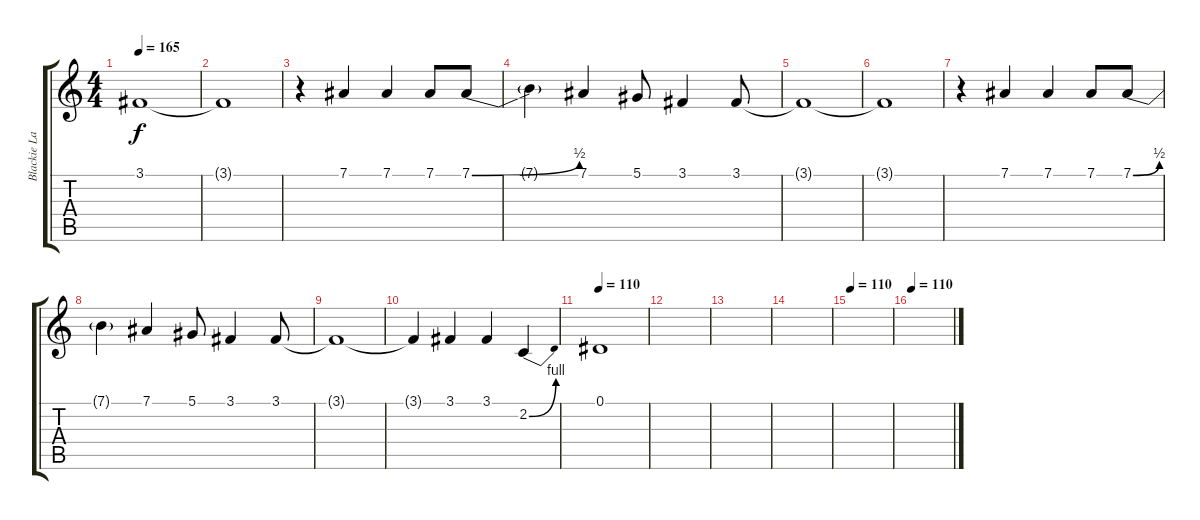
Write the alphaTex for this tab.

\track ("Blackie Lawless/Vocals" "Blackie La") {instrument pad3polysynth}
\staff {score tabs}
\tuning (Eb4 Bb3 Gb3 Db3 Ab2 Eb2) {hide}
\ts (4 4)
\tempo 165
\clef g2
\ks c
3.1{t}.1{dy f} |
3.1{t}.1 |
r.4 7.1.4 7.1.4 7.1.8 7.1{be (bend 0 0 60 2)}.8 |
7.1{t}.4 7.1.4 5.1.8 3.1.4 3.1.8 |
3.1{t}.1 |
3.1{t}.1 |
r.4 7.1.4 7.1.4 7.1.8 7.1{be (bend 0 0 60 2)}.8 |
7.1{t}.4 7.1.4 5.1.8 3.1.4 3.1.8 |
3.1{t}.1 |
3.1{t}.4 3.1.4 3.1.4 2.2{be (bend 0 0 60 4)}.4 |
\tempo 110
0.1.1 |
|
|
|
\tempo 110
|
\tempo 110
